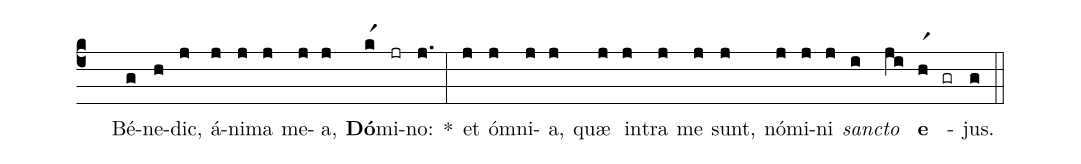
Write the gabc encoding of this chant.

%%
(c4)
( )Bé(g)ne(h)dic,(j) á(j)ni(j)ma(j) me(j)a,(j) <b>Dó</b>(kr1)mi(jr)no:(j.) *(:)
et(j) óm(j)ni(j)a,(j) quæ(j) in(j)tra(j) me(j) sunt,(j) nó(j)mi(j)ni(j) <i>sanc</i>(i)<i>to</i>(ji) <b>e</b>(hr1) -(gr) jus.(g) (::)
